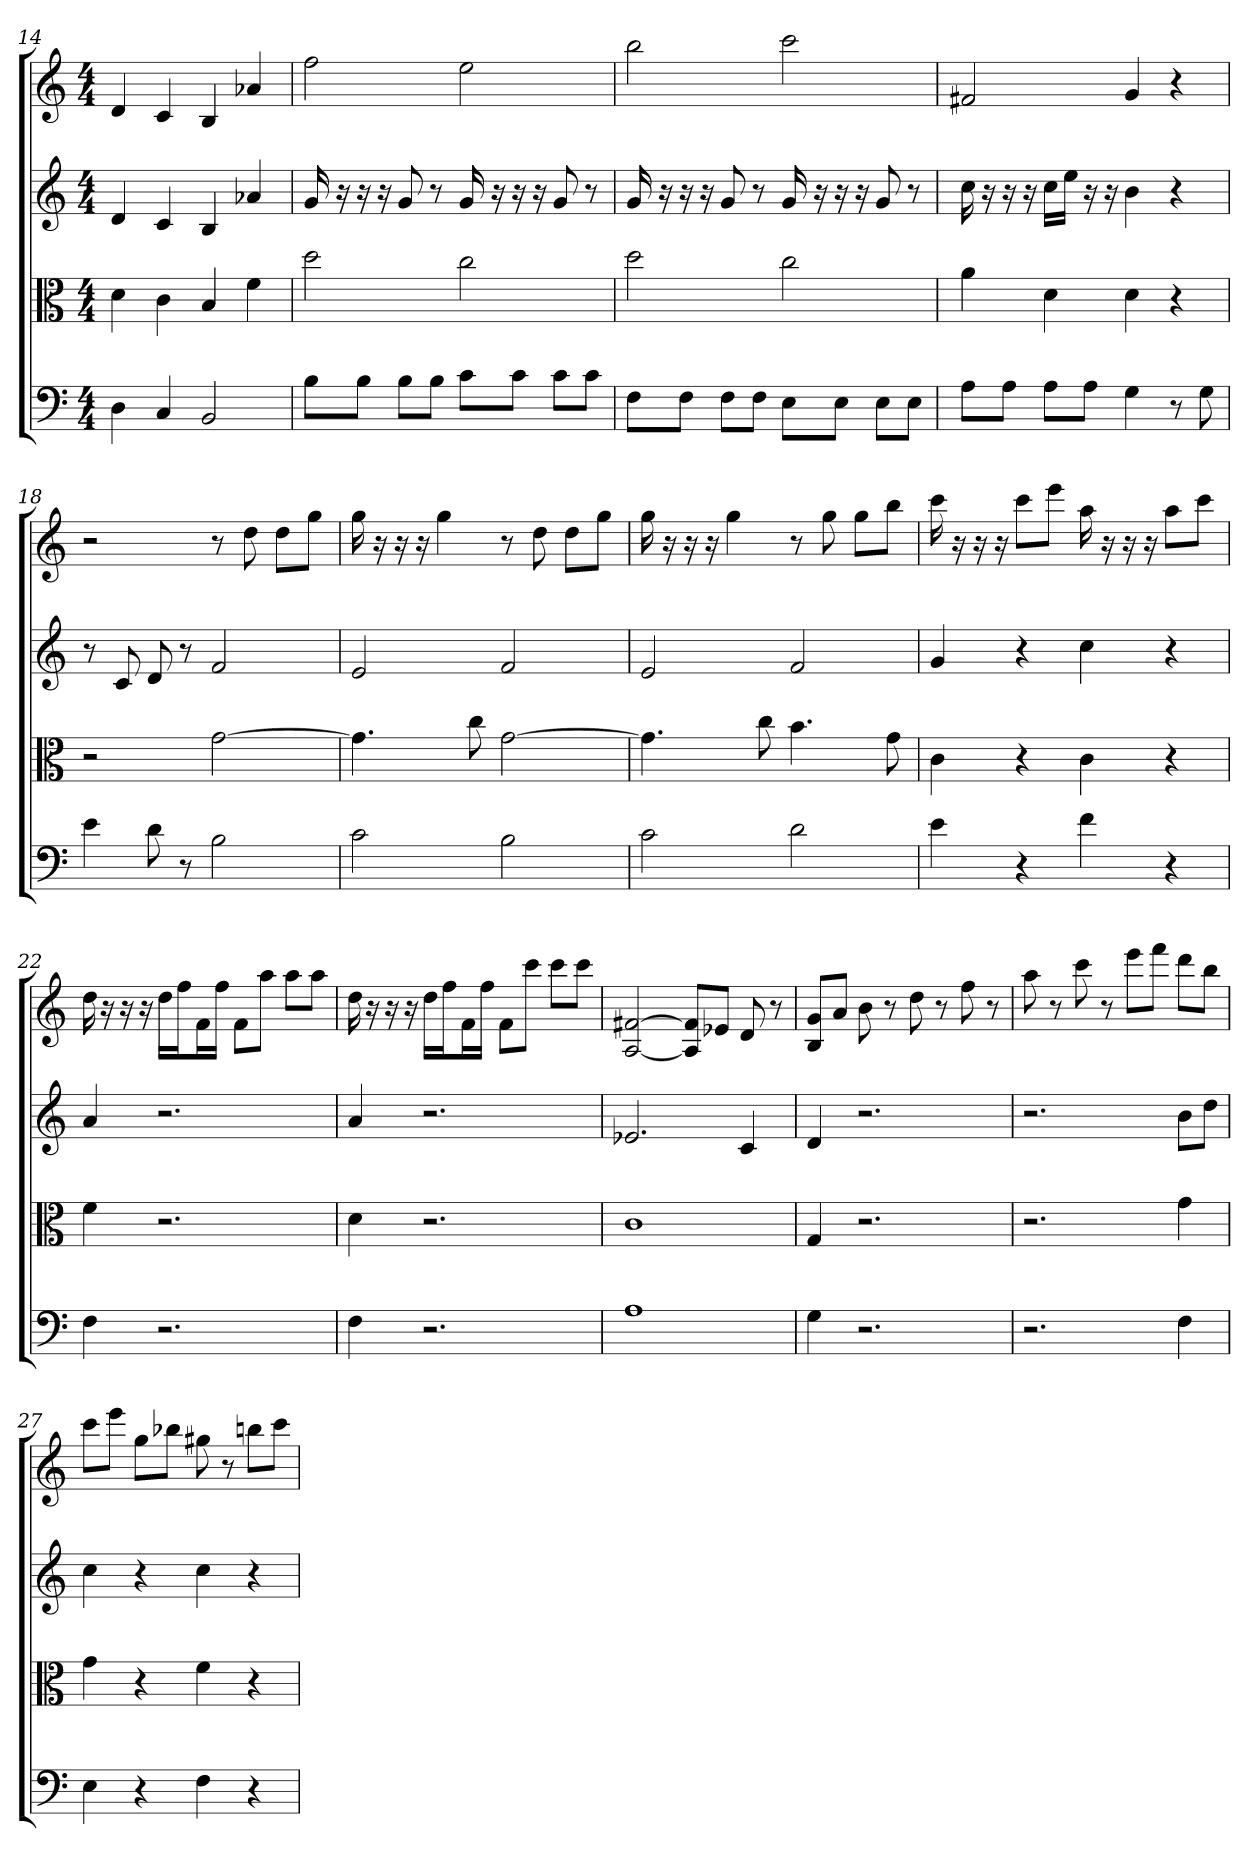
**kern	**kern	**kern	**kern
*part4	*part3	*part2	*part1
*staff4	*staff3	*staff2	*staff1
*clefF4	*clefC3	*clefG2	*clefG2
*k[]	*k[]	*k[]	*k[]
*a:	*a:	*a:	*a:
*M4/4	*M4/4	*M4/4	*M4/4
=14	=14	=14	=14
4D	4d	4d	4d
4C	4c	4c	4c
2BB	4B	4B	4B
.	4f	4a-X	4a-X
=15	=15	=15	=15
8B\L	2dd	16g	2ff
.	.	16r	.
8B\J	.	16r	.
.	.	16r	.
8B\L	.	8g	.
8B\J	.	8r	.
8c\L	2cc	16g	2ee
.	.	16r	.
8c\J	.	16r	.
.	.	16r	.
8c\L	.	8g	.
8c\J	.	8r	.
=16	=16	=16	=16
8F\L	2dd	16g	2bb
.	.	16r	.
8F\J	.	16r	.
.	.	16r	.
8F\L	.	8g	.
8F\J	.	8r	.
8E\L	2cc	16g	2ccc
.	.	16r	.
8E\J	.	16r	.
.	.	16r	.
8E\L	.	8g	.
8E\J	.	8r	.
=17	=17	=17	=17
8A\L	4a	16cc	2f#X
.	.	16r	.
8A\J	.	16r	.
.	.	16r	.
8A\L	4d	16cc\LL	.
.	.	16ee\JJ	.
8A\J	.	16r	.
.	.	16r	.
4G	4d	4b	4g
8r	4r	4r	4r
8G	.	.	.
=18	=18	=18	=18
4e	2r	8r	2r
.	.	8c	.
8d	.	8d	.
8r	.	8r	.
2B	[2g	2f	8r
.	.	.	8dd
.	.	.	8dd\L
.	.	.	8gg\J
=19	=19	=19	=19
2c	4.g]	2e	16gg
.	.	.	16r
.	.	.	16r
.	.	.	16r
.	.	.	4gg
.	8cc	.	.
2B	[2g	2f	8r
.	.	.	8dd
.	.	.	8dd\L
.	.	.	8gg\J
=20	=20	=20	=20
2c	4.g]	2e	16gg
.	.	.	16r
.	.	.	16r
.	.	.	16r
.	.	.	4gg
.	8cc	.	.
2d	4.b	2f	8r
.	.	.	8gg
.	.	.	8gg\L
.	8g	.	8bb\J
=21	=21	=21	=21
4e	4c	4g	16ccc
.	.	.	16r
.	.	.	16r
.	.	.	16r
4r	4r	4r	8ccc\L
.	.	.	8eee\J
4f	4c	4cc	16aa
.	.	.	16r
.	.	.	16r
.	.	.	16r
4r	4r	4r	8aa\L
.	.	.	8ccc\J
=22	=22	=22	=22
4F	4f	4a	16dd
.	.	.	16r
.	.	.	16r
.	.	.	16r
2.r	2.r	2.r	16dd\LL
.	.	.	16ff\J
.	.	.	16f\L
.	.	.	16ff\JJ
.	.	.	8f\L
.	.	.	8aa\J
.	.	.	8aa\L
.	.	.	8aa\J
=23	=23	=23	=23
4F	4d	4a	16dd
.	.	.	16r
.	.	.	16r
.	.	.	16r
2.r	2.r	2.r	16dd\LL
.	.	.	16ff\J
.	.	.	16f\L
.	.	.	16ff\JJ
.	.	.	8f\L
.	.	.	8ccc\J
.	.	.	8ccc\L
.	.	.	8ccc\J
=24	=24	=24	=24
1A	1c	2.e-X	[2A [2f#X
.	.	.	8A]/ 8f#]/L
.	.	.	8e-X/J
.	.	4c	8d
.	.	.	8r
=25	=25	=25	=25
4G	4G	4d	8B/ 8g/L
.	.	.	8a/J
2.r	2.r	2.r	8b
.	.	.	8r
.	.	.	8dd
.	.	.	8r
.	.	.	8ff
.	.	.	8r
=26	=26	=26	=26
2.r	2.r	2.r	8aa
.	.	.	8r
.	.	.	8ccc
.	.	.	8r
.	.	.	8eee\L
.	.	.	8fff\J
4F	4g	8b\L	8ddd\L
.	.	8dd\J	8bb\J
=27	=27	=27	=27
4E	4g	4cc	8ccc\L
.	.	.	8eee\J
4r	4r	4r	8gg\L
.	.	.	8bb-X\J
4F	4f	4cc	8gg#X
.	.	.	8r
4r	4r	4r	8bbn\L
.	.	.	8ccc\J
=	=	=	=
*-	*-	*-	*-
